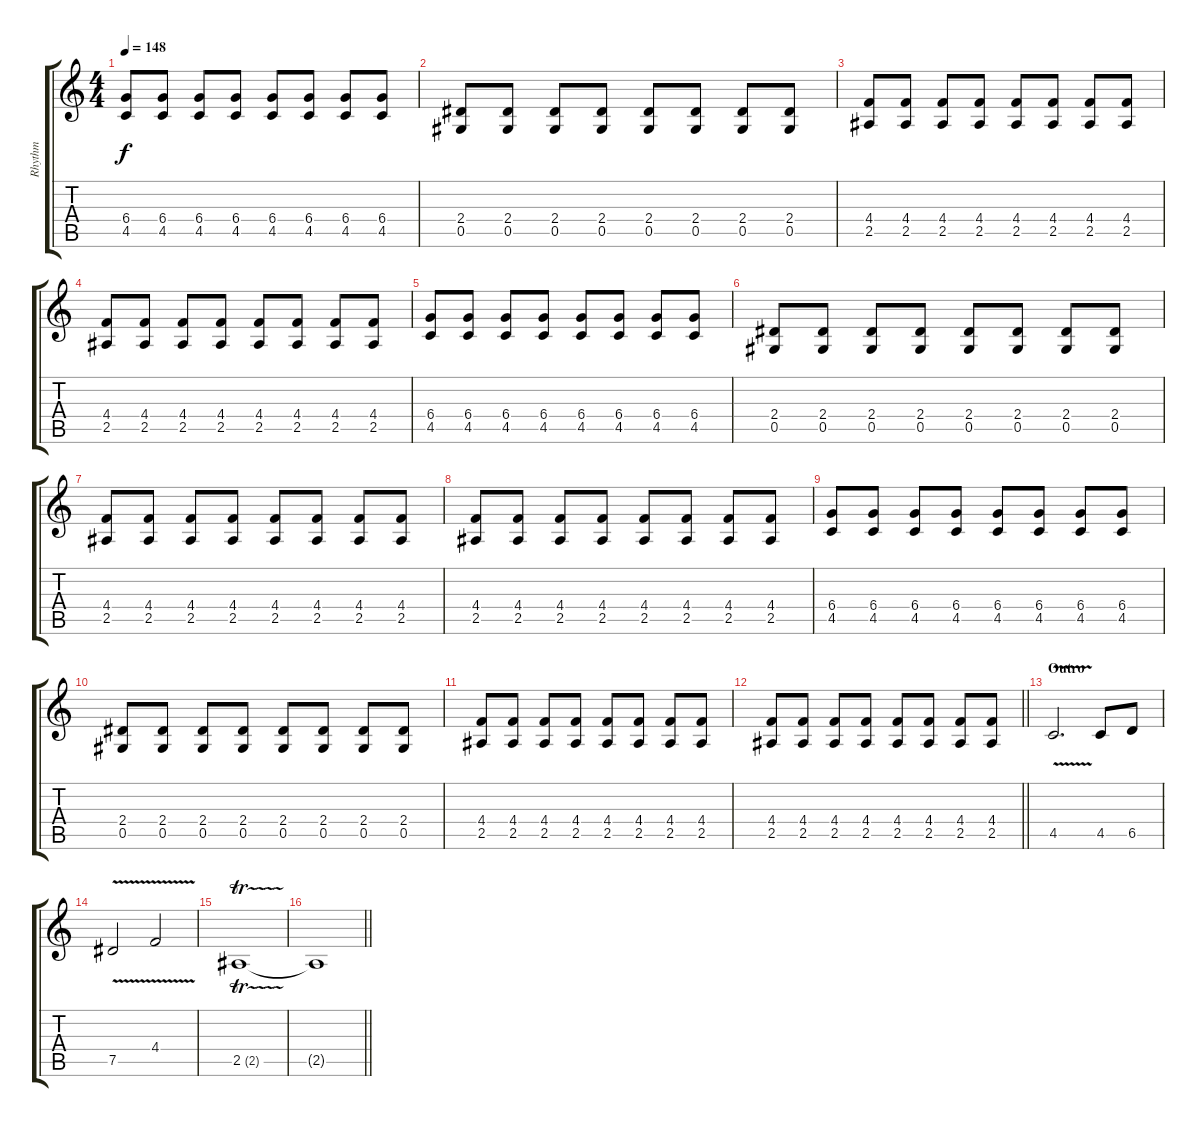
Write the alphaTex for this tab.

\track ("Rhythm" "Rhythm") {instrument distortionguitar}
\staff {score tabs}
\tuning (Eb4 Bb3 Gb3 Db3 Ab2 Eb2) {hide}
\ts (4 4)
\tempo 148
\clef g2
\ks c
(6.4 4.5).8{dy f} (6.4 4.5).8 (6.4 4.5).8 (6.4 4.5).8 (6.4 4.5).8 (6.4 4.5).8 (6.4 4.5).8 (6.4 4.5).8 |
(2.4 0.5).8 (2.4 0.5).8 (2.4 0.5).8 (2.4 0.5).8 (2.4 0.5).8 (2.4 0.5).8 (2.4 0.5).8 (2.4 0.5).8 |
(4.4 2.5).8 (4.4 2.5).8 (4.4 2.5).8 (4.4 2.5).8 (4.4 2.5).8 (4.4 2.5).8 (4.4 2.5).8 (4.4 2.5).8 |
(4.4 2.5).8 (4.4 2.5).8 (4.4 2.5).8 (4.4 2.5).8 (4.4 2.5).8 (4.4 2.5).8 (4.4 2.5).8 (4.4 2.5).8 |
(6.4 4.5).8 (6.4 4.5).8 (6.4 4.5).8 (6.4 4.5).8 (6.4 4.5).8 (6.4 4.5).8 (6.4 4.5).8 (6.4 4.5).8 |
(2.4 0.5).8 (2.4 0.5).8 (2.4 0.5).8 (2.4 0.5).8 (2.4 0.5).8 (2.4 0.5).8 (2.4 0.5).8 (2.4 0.5).8 |
(4.4 2.5).8 (4.4 2.5).8 (4.4 2.5).8 (4.4 2.5).8 (4.4 2.5).8 (4.4 2.5).8 (4.4 2.5).8 (4.4 2.5).8 |
(4.4 2.5).8 (4.4 2.5).8 (4.4 2.5).8 (4.4 2.5).8 (4.4 2.5).8 (4.4 2.5).8 (4.4 2.5).8 (4.4 2.5).8 |
(6.4 4.5).8 (6.4 4.5).8 (6.4 4.5).8 (6.4 4.5).8 (6.4 4.5).8 (6.4 4.5).8 (6.4 4.5).8 (6.4 4.5).8 |
(2.4 0.5).8 (2.4 0.5).8 (2.4 0.5).8 (2.4 0.5).8 (2.4 0.5).8 (2.4 0.5).8 (2.4 0.5).8 (2.4 0.5).8 |
(4.4 2.5).8 (4.4 2.5).8 (4.4 2.5).8 (4.4 2.5).8 (4.4 2.5).8 (4.4 2.5).8 (4.4 2.5).8 (4.4 2.5).8 |
\barLineRight lightlight
(4.4 2.5).8 (4.4 2.5).8 (4.4 2.5).8 (4.4 2.5).8 (4.4 2.5).8 (4.4 2.5).8 (4.4 2.5).8 (4.4 2.5).8 |
\section ("" "Outro")
4.5{v}.2{d} 4.5.8 6.5.8 |
7.5{v}.2 4.4{v}.2 |
2.5{tr (2 16)}.1 |
\barLineRight lightlight
2.5{t}.1
